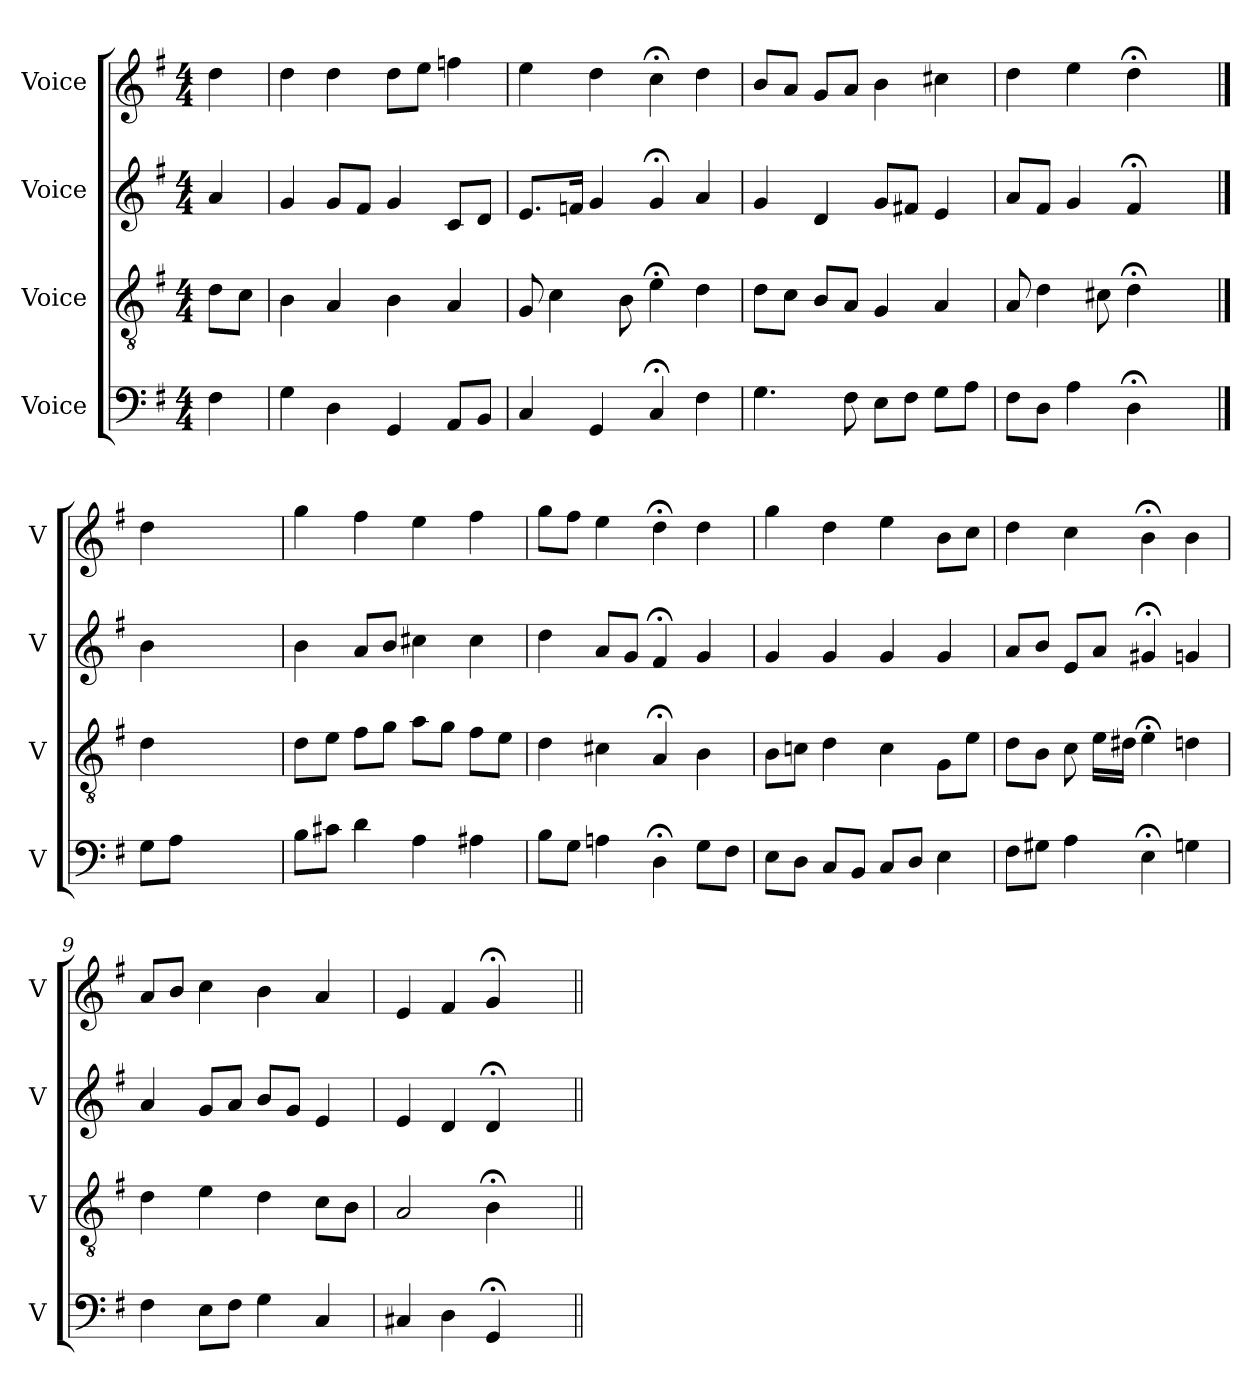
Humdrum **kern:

**kern	**kern	**kern	**kern
*part4	*part3	*part2	*part1
*staff4	*staff3	*staff2	*staff1
*I"Voice	*I"Voice	*I"Voice	*I"Voice
*I'V	*I'V	*I'V	*I'V
*clefF4	*clefGv2	*clefG2	*clefG2
*k[f#]	*k[f#]	*k[f#]	*k[f#]
*M4/4	*M4/4	*M4/4	*M4/4
*MM100	*MM100	*MM100	*MM100
=	=	=	=
4F#\	8d\L	4a/	4dd\
.	8c\J	.	.
=1	=1	=1	=1
4G\	4B\	4g/	4dd\
4D\	4A/	8g/L	4dd\
.	.	8f#/J	.
4GG/	4B\	4g/	8dd\L
.	.	.	8ee\J
8AA/L	4A/	8c/L	4ffn\
8BB/J	.	8d/J	.
=2	=2	=2	=2
4C/	8G/	8.e/L	4ee\
.	4c\	.	.
.	.	16fn/Jk	.
4GG/	.	4g/	4dd\
.	8B\	.	.
4C;/	4e;\	4g;/	4cc;\
4F#\	4d\	4a/	4dd\
=3	=3	=3	=3
4.G\	8d\L	4g/	8b/L
.	8c\J	.	8a/J
.	8B/L	4d/	8g/L
8F#\	8A/J	.	8a/J
8E\L	4G/	8g/L	4b\
8F#\J	.	8f#X/J	.
8G\L	4A/	4e/	4cc#X\
8A\J	.	.	.
=4	=4	=4	=4
8F#\L	8A/	8a/L	4dd\
8D\J	4d\	8f#/J	.
4A\	.	4g/	4ee\
.	8c#X\	.	.
4D;\	4d;\	4f#;/	4dd;\
4ryy	4ryy	4ryy	4ryy
!!LO:LB:g=z
==	==	==	==
8G\L	4d\	4b\	4dd\
8A\J	.	.	.
2.ryy	2.ryy	2.ryy	2.ryy
=5	=5	=5	=5
8B\L	8d\L	4b\	4gg\
8c#X\J	8e\J	.	.
4d\	8f#\L	8a/L	4ff#\
.	8g\J	8b/J	.
4A\	8a\L	4cc#X\	4ee\
.	8g\J	.	.
4A#X\	8f#\L	4cc#\	4ff#\
.	8e\J	.	.
=6	=6	=6	=6
8B\L	4d\	4dd\	8gg\L
8G\J	.	.	8ff#\J
4An\	4c#X\	8a/L	4ee\
.	.	8g/J	.
4D;\	4A;/	4f#;/	4dd;\
8G\L	4B\	4g/	4dd\
8F#\J	.	.	.
=7	=7	=7	=7
8E\L	8B\L	4g/	4gg\
8D\J	8cn\J	.	.
8C/L	4d\	4g/	4dd\
8BB/J	.	.	.
8C/L	4c\	4g/	4ee\
8D/J	.	.	.
4E\	8G\L	4g/	8b\L
.	8e\J	.	8cc\J
!!LO:LB:g=z
=8	=8	=8	=8
8F#\L	8d\L	8a/L	4dd\
8G#X\J	8B\J	8b/J	.
4A\	8c\	8e/L	4cc\
.	16e\LL	8a/J	.
.	16d#X\JJ	.	.
4E;\	4e;\	4g#X;/	4b;\
4Gn\	4dn\	4gn/	4b\
=9	=9	=9	=9
4F#\	4d\	4a/	8a/L
.	.	.	8b/J
8E\L	4e\	8g/L	4cc\
8F#\J	.	8a/J	.
4G\	4d\	8b/L	4b\
.	.	8g/J	.
4C/	8c\L	4e/	4a/
.	8B\J	.	.
=10	=10	=10	=10
4C#X/	2A/	4e/	4e/
4D\	.	4d/	4f#/
4GG;/	4B;\	4d;/	4g;/
4ryy	4ryy	4ryy	4ryy
=||	=||	=||	=||
*-	*-	*-	*-
